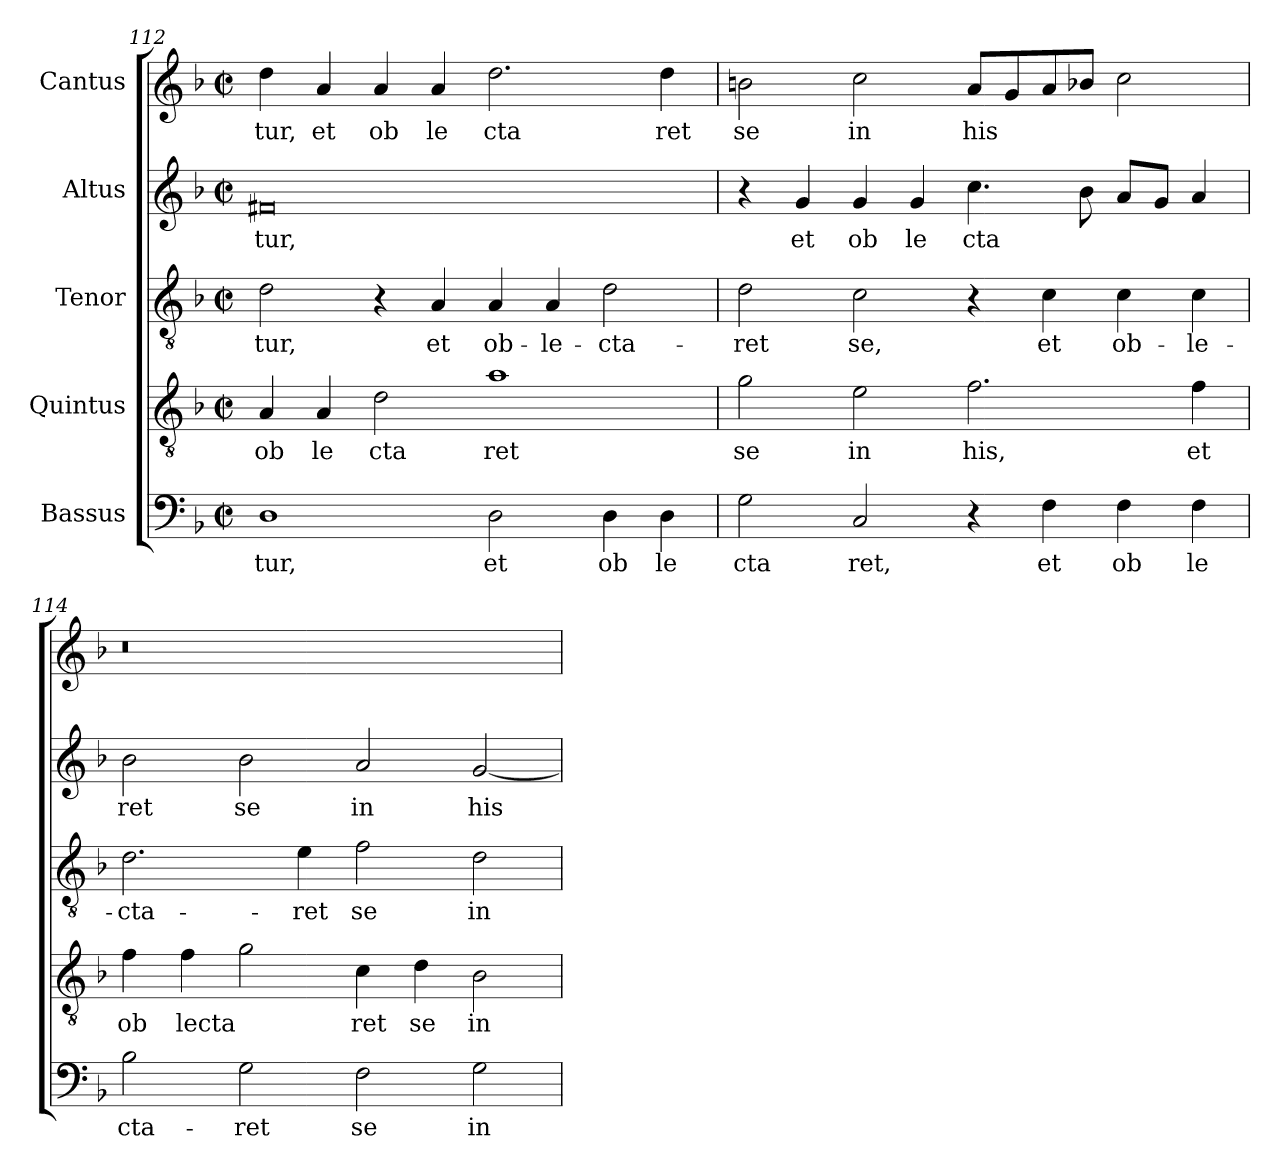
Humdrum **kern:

**kern	**text	**kern	**text	**kern	**text	**kern	**text	**kern	**text
*part5	*part5	*part4	*part4	*part3	*part3	*part2	*part2	*part1	*part1
*staff5	*staff5	*staff4	*staff4	*staff3	*staff3	*staff2	*staff2	*staff1	*staff1
*I"Bassus	*	*I"Quintus	*	*I"Tenor	*	*I"Altus	*	*I"Cantus	*
*clefF4	*	*clefGv2	*	*clefGv2	*	*clefG2	*	*clefG2	*
*k[b-]	*	*k[b-]	*	*k[b-]	*	*k[b-]	*	*k[b-]	*
*F:	*	*F:	*	*F:	*	*F:	*	*F:	*
*M2/2	*	*M2/2	*	*M2/2	*	*M2/2	*	*M2/2	*
*met(c|)	*	*met(c|)	*	*met(c|)	*	*met(c|)	*	*met(c|)	*
=112	=112	=112	=112	=112	=112	=112	=112	=112	=112
!	!LO:LY:b:cj	!	!LO:LY:b:cj	!	!LO:LY:b:cj	!	!LO:LY:b:cj	!	!LO:LY:b:cj
1D	tur,	4A/	ob	2d\	-tur,	0f#X	tur,	4dd\	tur,
!	!	!	!LO:LY:b:cj	!	!	!	!	!	!LO:LY:b:cj
.	.	4A/	le	.	.	.	.	4a/	et
!	!	!	!LO:LY:b:cj	!	!	!	!	!	!LO:LY:b:cj
.	.	2d\	cta	4r	.	.	.	4a/	ob
!	!	!	!	!	!LO:LY:b:cj	!	!	!	!LO:LY:b:cj
.	.	.	.	4A/	et	.	.	4a/	le
!	!LO:LY:b:cj	!	!LO:LY:b:cj	!	!LO:LY:b:cj	!	!	!	!LO:LY:b:cj
2D\	et	1a	ret	4A/	ob-	.	.	2.dd\	cta
!	!	!	!	!	!LO:LY:b:cj	!	!	!	!
.	.	.	.	4A/	-le-	.	.	.	.
!	!LO:LY:b:cj	!	!	!	!LO:LY:b:cj	!	!	!	!
4D\	ob	.	.	2d\	-cta-	.	.	.	.
!	!LO:LY:b:cj	!	!	!	!	!	!	!	!LO:LY:b:cj
4D\	le	.	.	.	.	.	.	4dd\	ret
=113	=113	=113	=113	=113	=113	=113	=113	=113	=113
!	!LO:LY:b:cj	!	!LO:LY:b:cj	!	!LO:LY:b:cj	!	!	!	!LO:LY:b:cj
2G\	cta	2g\	se	2d\	-ret	4r	.	2bn\	se
!	!	!	!	!	!	!	!LO:LY:b:cj	!	!
.	.	.	.	.	.	4g/	et	.	.
!	!LO:LY:b:cj	!	!LO:LY:b:cj	!	!LO:LY:b:cj	!	!LO:LY:b:cj	!	!LO:LY:b:cj
2C/	ret,	2e\	in	2c\	se,	4g/	ob	2cc\	in
!	!	!	!	!	!	!	!LO:LY:b:cj	!	!
.	.	.	.	.	.	4g/	le	.	.
!	!	!	!LO:LY:b:cj	!	!	!	!LO:LY:b	!	!LO:LY:b
4r	.	2.f\	his,	4r	.	4.cc\	cta	8a/L	his
.	.	.	.	.	.	.	.	8g/	.
!	!LO:LY:b:cj	!	!	!	!LO:LY:b:cj	!	!	!	!
4F\	et	.	.	4c\	et	.	.	8a/	.
.	.	.	.	.	.	8b-\	.	8b-X/J	.
!	!LO:LY:b:cj	!	!	!	!LO:LY:b:cj	!	!	!	!
4F\	ob	.	.	4c\	ob-	8a/L	.	2cc\	.
.	.	.	.	.	.	8g/J	.	.	.
!	!LO:LY:b:cj	!	!LO:LY:b:cj	!	!LO:LY:b:cj	!	!	!	!
4F\	le	4f\	et	4c\	-le-	4a/	.	.	.
!!LO:LB:g=z
=114	=114	=114	=114	=114	=114	=114	=114	=114	=114
!	!LO:LY:b:cj	!	!LO:LY:b:cj	!	!LO:LY:b:cj	!	!LO:LY:b:cj	!	!
2B-\	cta-	4f\	ob	2.d\	-cta-	2b-\	ret	0r	.
!	!	!	!LO:LY:b	!	!	!	!	!	!
.	.	4f\	lecta	.	.	.	.	.	.
!	!LO:LY:b:cj	!	!	!	!	!	!LO:LY:b:cj	!	!
2G\	-ret	2g\	.	.	.	2b-\	se	.	.
!	!	!	!	!	!LO:LY:b:cj	!	!	!	!
.	.	.	.	4e\	-ret	.	.	.	.
!	!LO:LY:b:cj	!	!LO:LY:b:cj	!	!LO:LY:b:cj	!	!LO:LY:b:cj	!	!
2F\	se	4c\	ret	2f\	se	2a/	in	.	.
!	!	!	!LO:LY:b:cj	!	!	!	!	!	!
.	.	4d\	se	.	.	.	.	.	.
!	!LO:LY:b:cj	!	!LO:LY:b:cj	!	!LO:LY:b:cj	!	!LO:LY:b	!	!
2G\	in	2B-\	in	2d\	in	[<2g/	his	.	.
=	=	=	=	=	=	=	=	=	=
*-	*-	*-	*-	*-	*-	*-	*-	*-	*-
